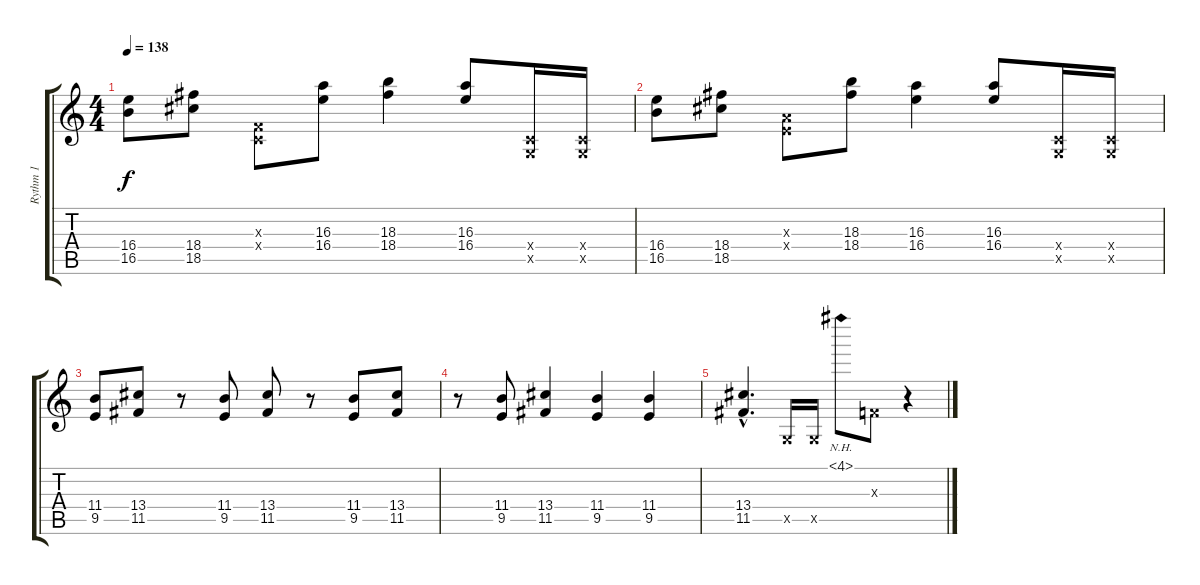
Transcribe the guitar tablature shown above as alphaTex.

\track ("Rythm 1" "Rythm 1") {instrument distortionguitar}
\staff {score tabs}
\tuning (D4 A3 F3 C3 G2 D2) {hide}
\ts (4 4)
\tempo 138
\clef g2
\ks c
(16.4 16.5).8{dy f} (18.4 18.5).8 (0.3{x} 0.4{x}).8 (16.3 16.4).8 (18.3 18.4).4 (16.3 16.4).8 (0.4{x} 0.5{x}).16 (0.4{x} 0.5{x}).16 |
(16.4 16.5).8 (18.4 18.5).8 (4.3{x} 4.4{x}).8 (18.3 18.4).8 (16.3 16.4).4 (16.3 16.4).8 (0.4{x} 0.5{x}).16 (0.4{x} 0.5{x}).16 |
(11.4 9.5).8 (13.4 11.5).8 r.8 (11.4 9.5).8 (13.4 11.5).8 r.8 (11.4 9.5).8 (13.4 11.5).8 |
r.8 (11.4 9.5).8 (13.4 11.5).4 (11.4 9.5).4 (11.4 9.5).4 |
(13.4{hac} 11.5{hac}).4{d} 0.5{x}.16 0.5{x}.16 4.1{nh}.8 0.3{x}.8 r.4
